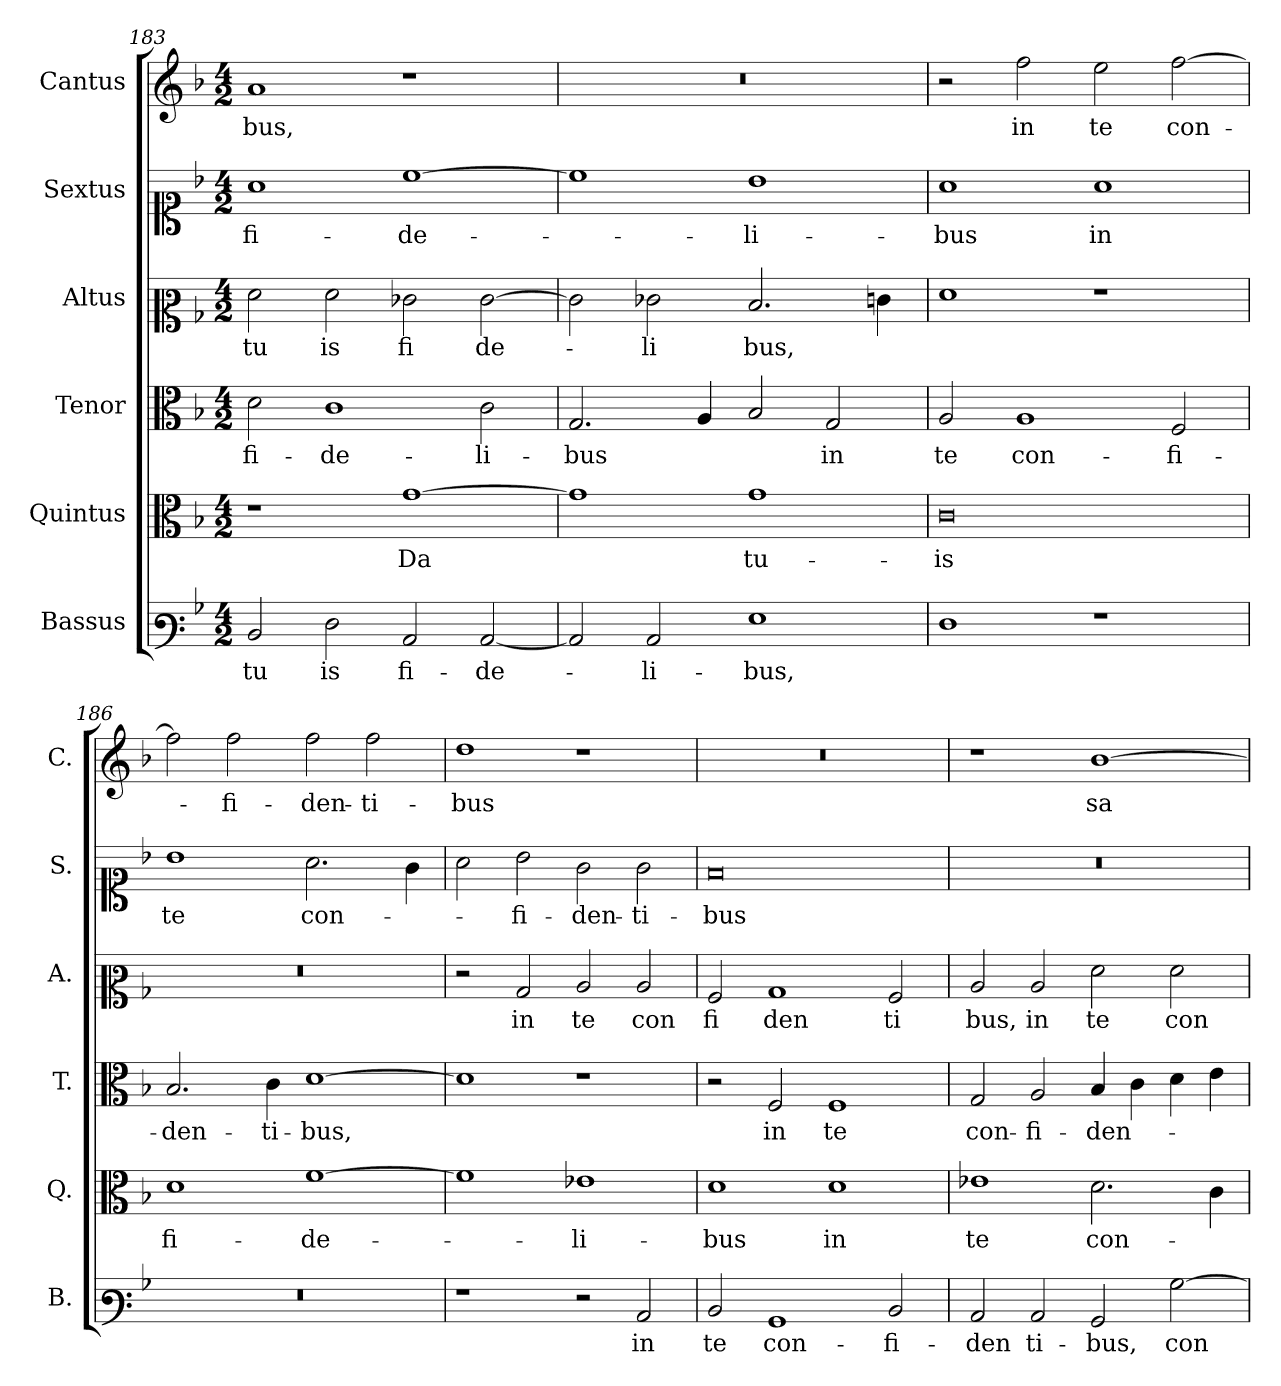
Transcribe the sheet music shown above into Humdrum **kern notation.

**kern	**text	**kern	**text	**kern	**text	**kern	**text	**kern	**text	**kern	**text
*part6	*part6	*part5	*part5	*part4	*part4	*part3	*part3	*part2	*part2	*part1	*part1
*staff6	*staff6	*staff5	*staff5	*staff4	*staff4	*staff3	*staff3	*staff2	*staff2	*staff1	*staff1
*I"Bassus	*	*I"Quintus	*	*I"Tenor	*	*I"Altus	*	*I"Sextus	*	*I"Cantus	*
*I'B.	*	*I'Q.	*	*I'T.	*	*I'A.	*	*I'S.	*	*I'C.	*
*clefF3	*	*clefC3	*	*clefC3	*	*clefC2	*	*clefC1	*	*clefG2	*
*k[b-]	*	*k[b-]	*	*k[b-]	*	*k[b-]	*	*k[b-]	*	*k[b-]	*
*M4/2	*	*M4/2	*	*M4/2	*	*M4/2	*	*M4/2	*	*M4/2	*
=183	=183	=183	=183	=183	=183	=183	=183	=183	=183	=183	=183
!	!LO:LY:b	!	!	!	!LO:LY:b	!	!LO:LY:b	!	!LO:LY:b	!	!LO:LY:b
2D/	tu	1r	.	2d\	fi-	2f\	tu	1a	fi-	1a	-bus,
!	!LO:LY:b	!	!	!	!LO:LY:b	!	!LO:LY:b	!	!	!	!
2F\	-is	.	.	1c	-de-	2f\	is	.	.	.	.
!	!LO:LY:b	!	!LO:LY:b	!	!	!	!LO:LY:b	!	!LO:LY:b	!	!
2C/	fi-	[1g	Da	.	.	2e-X\	fi	[1cc	-de-	1r	.
!	!LO:LY:b	!	!	!	!LO:LY:b	!	!LO:LY:b	!	!	!	!
[2C/	-de-	.	.	2c\	-li-	[2e-\	-de-	.	.	.	.
=184	=184	=184	=184	=184	=184	=184	=184	=184	=184	=184	=184
!	!	!	!	!	!LO:LY:b	!	!	!	!	!	!
2C/]	.	1g]	.	2.G/	-bus	2e-\]	.	1cc]	.	0r	.
!	!LO:LY:b	!	!	!	!	!	!LO:LY:b	!	!	!	!
2C/	-li-	.	.	.	.	2e-X\	li	.	.	.	.
.	.	.	.	4A/	.	.	.	.	.	.	.
!	!LO:LY:b	!	!LO:LY:b	!	!	!	!LO:LY:b	!	!LO:LY:b	!	!
1G	-bus,	1g	tu-	2B-/	.	2.d/	bus,	1b-	-li-	.	.
!	!	!	!	!	!LO:LY:b	!	!	!	!	!	!
.	.	.	.	2G/	in	.	.	.	.	.	.
.	.	.	.	.	.	4en\	.	.	.	.	.
!!LO:LB:g=z
=185	=185	=185	=185	=185	=185	=185	=185	=185	=185	=185	=185
!	!	!	!LO:LY:b	!	!LO:LY:b	!	!	!	!LO:LY:b	!	!
1F	.	0c	-is	2A/	te	1f	.	1a	-bus	2r	.
!	!	!	!	!	!LO:LY:b	!	!	!	!	!	!LO:LY:b
.	.	.	.	1A	con-	.	.	.	.	2ff\	in
!	!	!	!	!	!	!	!	!	!LO:LY:b	!	!LO:LY:b
1r	.	.	.	.	.	1r	.	1a	in	2ee\	te
!	!	!	!	!	!LO:LY:b	!	!	!	!	!	!LO:LY:b
.	.	.	.	2F/	-fi-	.	.	.	.	[2ff\	con-
=186	=186	=186	=186	=186	=186	=186	=186	=186	=186	=186	=186
!	!	!	!LO:LY:b	!	!LO:LY:b	!	!	!	!LO:LY:b	!	!
0r	.	1d	fi-	2.B-/	-den-	0r	.	1b-	te	2ff\]	.
!	!	!	!	!	!	!	!	!	!	!	!LO:LY:b
.	.	.	.	.	.	.	.	.	.	2ff\	-fi-
!	!	!	!	!	!LO:LY:b	!	!	!	!	!	!
.	.	.	.	4c\	-ti-	.	.	.	.	.	.
!	!	!	!LO:LY:b	!	!LO:LY:b	!	!	!	!LO:LY:b	!	!LO:LY:b
.	.	[1f	-de-	[1d	-bus,	.	.	2.a\	con-	2ff\	-den-
!	!	!	!	!	!	!	!	!	!	!	!LO:LY:b
.	.	.	.	.	.	.	.	.	.	2ff\	-ti-
.	.	.	.	.	.	.	.	4g\	.	.	.
=187	=187	=187	=187	=187	=187	=187	=187	=187	=187	=187	=187
!	!	!	!	!	!	!	!	!	!	!	!LO:LY:b
1r	.	1f]	.	1d]	.	2r	.	2a\	.	1dd	-bus
!	!	!	!	!	!	!	!LO:LY:b	!	!LO:LY:b	!	!
.	.	.	.	.	.	2B-/	in	2b-\	-fi-	.	.
!	!	!	!LO:LY:b	!	!	!	!LO:LY:b	!	!LO:LY:b	!	!
2r	.	1e-X	-li-	1r	.	2c/	te	2g\	-den-	1r	.
!	!LO:LY:b	!	!	!	!	!	!LO:LY:b	!	!LO:LY:b	!	!
2C/	in	.	.	.	.	2c/	con	2g\	-ti-	.	.
=188	=188	=188	=188	=188	=188	=188	=188	=188	=188	=188	=188
!	!LO:LY:b	!	!LO:LY:b	!	!	!	!LO:LY:b	!	!LO:LY:b	!	!
2D/	te	1d	-bus	2r	.	2A/	fi	0f	-bus	0r	.
!	!LO:LY:b	!	!	!	!LO:LY:b	!	!LO:LY:b	!	!	!	!
1BB-	con-	.	.	2F/	in	1B-	den	.	.	.	.
!	!	!	!LO:LY:b	!	!LO:LY:b	!	!	!	!	!	!
.	.	1d	in	1F	te	.	.	.	.	.	.
!	!LO:LY:b	!	!	!	!	!	!LO:LY:b	!	!	!	!
2D/	-fi-	.	.	.	.	2A/	ti	.	.	.	.
=189	=189	=189	=189	=189	=189	=189	=189	=189	=189	=189	=189
!	!LO:LY:b	!	!LO:LY:b	!	!LO:LY:b	!	!LO:LY:b	!	!	!	!
2C/	den	1e-X	te	2G/	con-	2c/	bus,	0r	.	1r	.
!	!LO:LY:b	!	!	!	!LO:LY:b	!	!LO:LY:b	!	!	!	!
2C/	-ti-	.	.	2A/	-fi-	2c/	in	.	.	.	.
!	!LO:LY:b	!	!LO:LY:b	!	!LO:LY:b	!	!LO:LY:b	!	!	!	!LO:LY:b
2BB-/	bus,	2.d\	con-	4B-/	-den-	2f\	te	.	.	[1b-	sa-
.	.	.	.	4c\	.	.	.	.	.	.	.
!	!LO:LY:b	!	!	!	!	!	!LO:LY:b	!	!	!	!
[2B-\	con-	.	.	4d\	.	2f\	con	.	.	.	.
.	.	4c\	.	4e\	.	.	.	.	.	.	.
=	=	=	=	=	=	=	=	=	=	=	=
*-	*-	*-	*-	*-	*-	*-	*-	*-	*-	*-	*-
